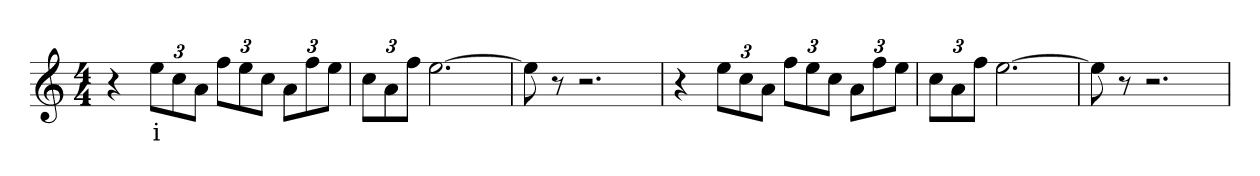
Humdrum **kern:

**kern	**text
*part1	*part1
*staff1	*staff1
*clefG2	*
*k[]	*
*C:	*
*M4/4	*
=1	=1
4r	.
12eeL	i
12cc	.
12aJ	.
12ffL	.
12ee	.
12ccJ	.
12aL	.
12ff	.
12eeJ	.
=2	=2
12ccL	.
12a	.
12ffJ	.
[2.ee	.
=3	=3
8ee]	.
8r	.
2.r	.
=4	=4
4r	.
12eeL	.
12cc	.
12aJ	.
12ffL	.
12ee	.
12ccJ	.
12aL	.
12ff	.
12eeJ	.
=5	=5
12ccL	.
12a	.
12ffJ	.
[2.ee	.
=6	=6
8ee]	.
8r	.
2.r	.
=	=
*-	*-
